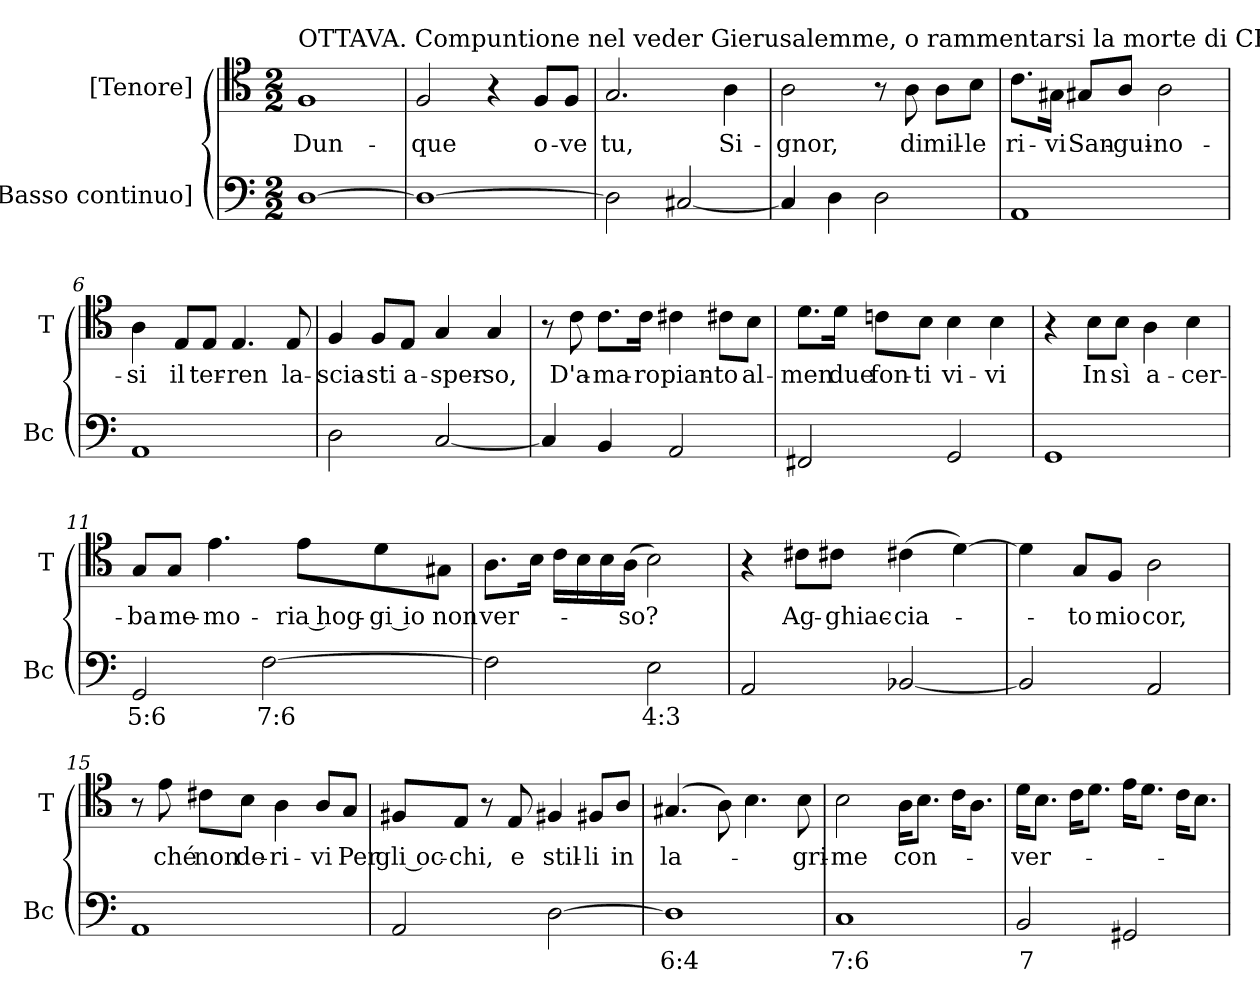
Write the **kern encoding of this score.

**kern	**text	**kern	**text
*part2	*part2	*part1	*part1
*staff2	*staff2	*staff1	*staff1
*I"[Basso continuo]	*	*I"[Tenore]	*
*I'Bc	*	*I'T	*
*clefF4	*	*clefC4	*
*k[]	*	*k[]	*
*C:	*	*C:	*
*M2/2	*	*M2/2	*
=1	=1	=1	=1
!	!	!LO:TX:a:t=OTTAVA. Compuntione nel veder Gierusalemme, o rammentarsi la morte di CHRISTO.	!
[1D	.	1F	Dun-
=2	=2	=2	=2
1D_	.	2F	-que
.	.	4r	.
.	.	8FL	o-
.	.	8FJ	-ve
=3	=3	=3	=3
2D]	.	2.G	tu,
[2C#X	.	.	.
.	.	4A	Si-
=4	=4	=4	=4
4C#]	.	2A	-gnor,
4D	.	.	.
2D	.	8r	.
.	.	8A	di
.	.	8AL	mil-
.	.	8BJ	-le
=5	=5	=5	=5
1AA	.	8.cL	ri-
.	.	16G#XJk	-vi
.	.	8G#XL	San-
.	.	8AJ	-gui-
.	.	2A	-no-
=6	=6	=6	=6
1AA	.	4A	-si
.	.	8EL	il
.	.	8EJ	ter-
.	.	4.E	-ren
.	.	8E	la-
=7	=7	=7	=7
2D	.	4F	-scia-
.	.	8FL	-sti
.	.	8EJ	a-
[2C	.	4G	-sper-
.	.	4G	-so,
=8	=8	=8	=8
4C]	.	8r	.
.	.	8c	D'a-
4BB	.	8.cL	-ma-
.	.	16cJk	-ro
2AA	.	4c#X	pian-
.	.	8c#XL	-to
.	.	8BJ	al-
=9	=9	=9	=9
2FF#X	.	8.dL	-men
.	.	16dJk	due
.	.	8cnL	fon-
.	.	8BJ	-ti
2GG	.	4B	vi-
.	.	4B	-vi
=10	=10	=10	=10
1GG	.	4r	.
.	.	8BL	In
.	.	8BJ	sì
.	.	4A	a-
.	.	4B	-cer-
=11	=11	=11	=11
2GG	5:6	8GL	-ba
.	.	8GJ	me-
.	.	4.e	-mo-
[2F	7:6	.	.
.	.	8eL	-ria hog-
.	.	8d	-gi io
.	.	8G#XJ	non
=12	=12	=12	=12
2F]	.	8.AL	ver-
.	.	16BJk	.
.	.	16cLL	.
.	.	16B	.
.	.	16B	.
.	.	(>16AJJ	-so?
2E	4:3	2B)	.
=13	=13	=13	=13
2AA	.	4r	.
.	.	8c#XL	Ag-
.	.	8c#XJ	-ghiac-
[2BB-X	.	(>4c#X	-cia-
.	.	[4d)	.
=14	=14	=14	=14
2BB-]	.	4d]	.
.	.	8GL	-to
.	.	8FJ	mio
2AA	.	2A	cor,
=15	=15	=15	=15
1AA	.	8r	.
.	.	8e	ché
.	.	8c#XL	non
.	.	8BJ	de-
.	.	4A	-ri-
.	.	8AL	-vi
.	.	8GJ	Per
=16	=16	=16	=16
2AA	.	8F#XL	gli oc-
.	.	8EJ	-chi,
.	.	8r	.
.	.	8E	e
[2D	.	4F#X	stil-
.	.	8F#XL	-li
.	.	8AJ	in
=17	=17	=17	=17
1D]	6:4	(>4.G#X	la-
.	.	8A)	.
.	.	4.B	.
.	.	8B	-gri-
=18	=18	=18	=18
1C	7:6	2B	-me
.	.	16AKL	con-
.	.	8.BJ	.
.	.	16cKL	.
.	.	8.AJ	.
=19	=19	=19	=19
2BB	7	16dKL	-ver-
.	.	8.BJ	.
.	.	16cKL	.
.	.	8.dJ	.
2GG#X	.	16eKL	.
.	.	8.dJ	.
.	.	16cKL	.
.	.	8.BJ	.
=	=	=	=
*-	*-	*-	*-
